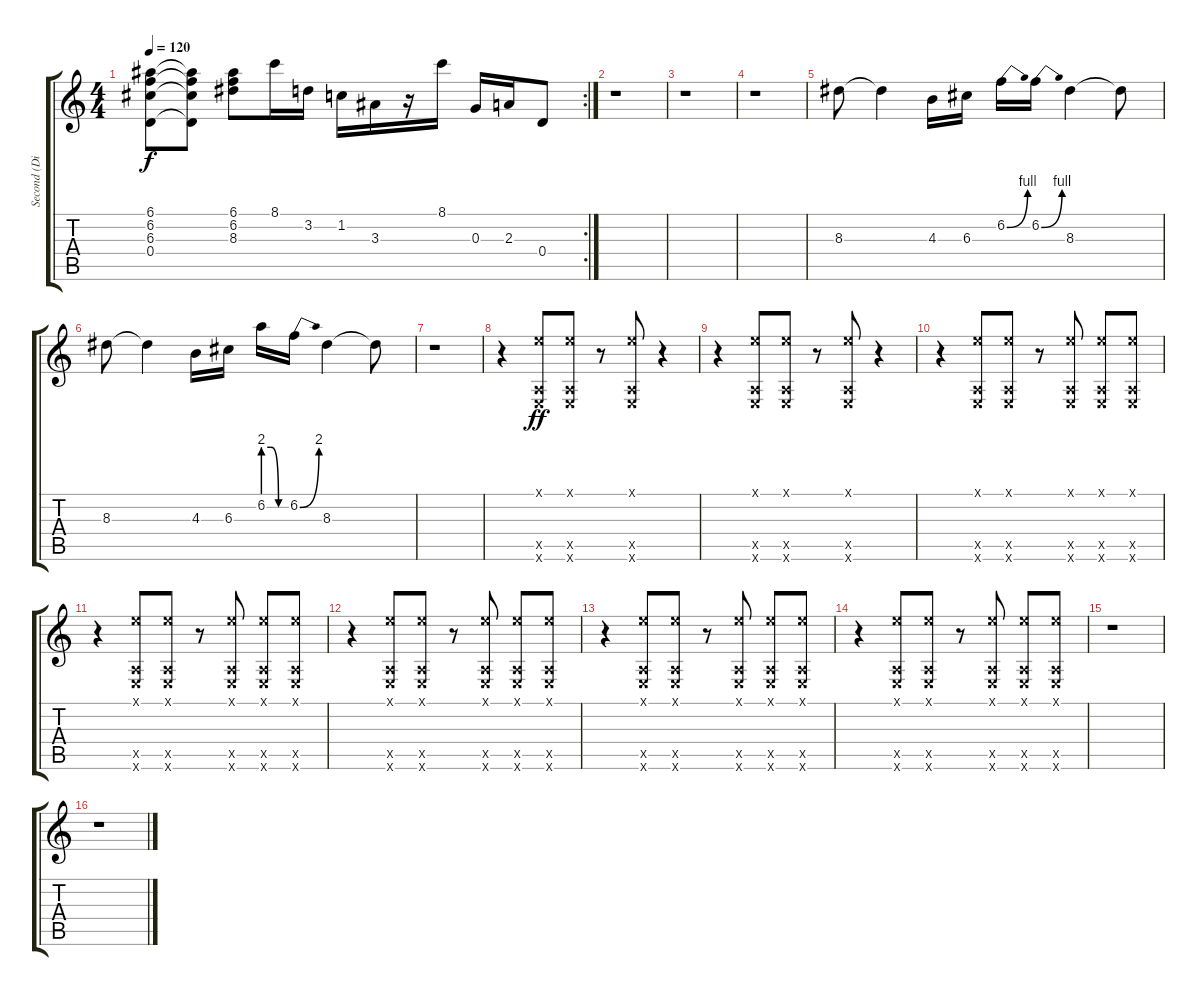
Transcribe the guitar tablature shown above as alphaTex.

\track ("Second (Distortion)" "Second (Di") {instrument distortionguitar}
\staff {score tabs}
\tuning (E4 B3 G3 D3 A2 E2) {hide}
\rc 2
\ts (4 4)
\tempo 120
\clef g2
\ks c
(6.1 6.2 6.3 0.4).8{dy f} (6.1{t} 6.2{t} 6.3{t} 0.4{t}).8 (6.1 6.2 8.3).8 8.1.16 3.2.16 1.2.16 3.3.16 r.16 8.1.16 0.3.16 2.3.16 0.4.8 |
r.1 |
r.1 |
r.1 |
8.3.8 8.3{t}.4 4.3.16 6.3.16 6.2{be (bend 0 0 60 4)}.16 6.2{be (bend 0 0 60 4)}.16 8.3.4 8.3{t}.8 |
8.3.8 8.3{t}.4 4.3.16 6.3.16 6.2{be (custom 0 8 20 8 40 0 60 0)}.16 6.2{be (bend 0 0 60 8)}.16 8.3.4 8.3{t}.8 |
r.1 |
r.4 (0.1{x} 0.5{x} 0.6{x}).8{dy ff} (0.1{x} 0.5{x} 0.6{x}).8 r.8 (0.1{x} 0.5{x} 0.6{x}).8 r.4 |
r.4 (0.1{x} 0.5{x} 0.6{x}).8 (0.1{x} 0.5{x} 0.6{x}).8 r.8 (0.1{x} 0.5{x} 0.6{x}).8 r.4 |
r.4 (0.1{x} 0.5{x} 0.6{x}).8 (0.1{x} 0.5{x} 0.6{x}).8 r.8 (0.1{x} 0.5{x} 0.6{x}).8 (0.1{x} 0.5{x} 0.6{x}).8 (0.1{x} 0.5{x} 0.6{x}).8 |
r.4 (0.1{x} 0.5{x} 0.6{x}).8 (0.1{x} 0.5{x} 0.6{x}).8 r.8 (0.1{x} 0.5{x} 0.6{x}).8 (0.1{x} 0.5{x} 0.6{x}).8 (0.1{x} 0.5{x} 0.6{x}).8 |
r.4 (0.1{x} 0.5{x} 0.6{x}).8 (0.1{x} 0.5{x} 0.6{x}).8 r.8 (0.1{x} 0.5{x} 0.6{x}).8 (0.1{x} 0.5{x} 0.6{x}).8 (0.1{x} 0.5{x} 0.6{x}).8 |
r.4 (0.1{x} 0.5{x} 0.6{x}).8 (0.1{x} 0.5{x} 0.6{x}).8 r.8 (0.1{x} 0.5{x} 0.6{x}).8 (0.1{x} 0.5{x} 0.6{x}).8 (0.1{x} 0.5{x} 0.6{x}).8 |
r.4 (0.1{x} 0.5{x} 0.6{x}).8 (0.1{x} 0.5{x} 0.6{x}).8 r.8 (0.1{x} 0.5{x} 0.6{x}).8 (0.1{x} 0.5{x} 0.6{x}).8 (0.1{x} 0.5{x} 0.6{x}).8 |
r.1 |
r.1
